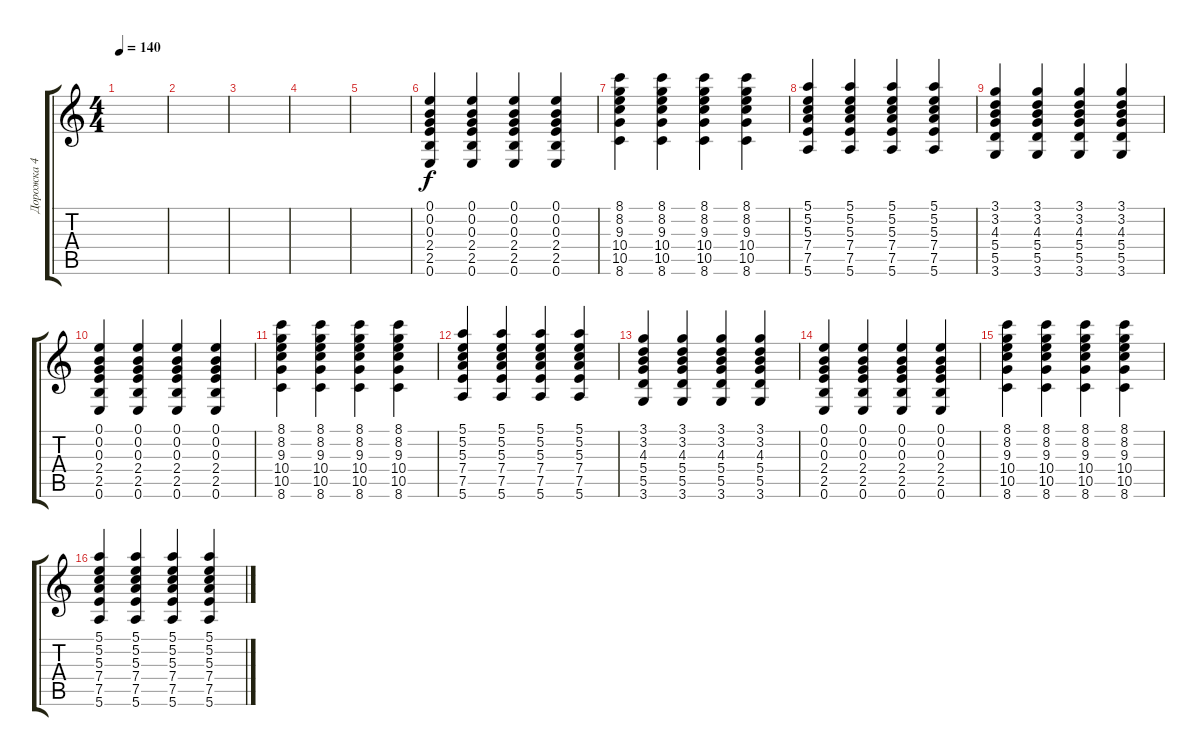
\track ("Дорожка 4" "Дорожка 4") {instrument electricguitarclean}
\staff {score tabs}
\tuning (E4 B3 G3 D3 A2 E2) {hide}
\ts (4 4)
\tempo 140
\clef g2
\ks c
|
|
|
|
|
(0.1 0.2 0.3 2.4 2.5 0.6).4 (0.1 0.2 0.3 2.4 2.5 0.6).4 (0.1 0.2 0.3 2.4 2.5 0.6).4 (0.1 0.2 0.3 2.4 2.5 0.6).4 |
(8.1 8.2 9.3 10.4 10.5 8.6).4 (8.1 8.2 9.3 10.4 10.5 8.6).4 (8.1 8.2 9.3 10.4 10.5 8.6).4 (8.1 8.2 9.3 10.4 10.5 8.6).4 |
(5.1 5.2 5.3 7.4 7.5 5.6).4 (5.1 5.2 5.3 7.4 7.5 5.6).4 (5.1 5.2 5.3 7.4 7.5 5.6).4 (5.1 5.2 5.3 7.4 7.5 5.6).4 |
(3.1 3.2 4.3 5.4 5.5 3.6).4 (3.1 3.2 4.3 5.4 5.5 3.6).4 (3.1 3.2 4.3 5.4 5.5 3.6).4 (3.1 3.2 4.3 5.4 5.5 3.6).4 |
(0.1 0.2 0.3 2.4 2.5 0.6).4 (0.1 0.2 0.3 2.4 2.5 0.6).4 (0.1 0.2 0.3 2.4 2.5 0.6).4 (0.1 0.2 0.3 2.4 2.5 0.6).4 |
(8.1 8.2 9.3 10.4 10.5 8.6).4 (8.1 8.2 9.3 10.4 10.5 8.6).4 (8.1 8.2 9.3 10.4 10.5 8.6).4 (8.1 8.2 9.3 10.4 10.5 8.6).4 |
(5.1 5.2 5.3 7.4 7.5 5.6).4 (5.1 5.2 5.3 7.4 7.5 5.6).4 (5.1 5.2 5.3 7.4 7.5 5.6).4 (5.1 5.2 5.3 7.4 7.5 5.6).4 |
(3.1 3.2 4.3 5.4 5.5 3.6).4 (3.1 3.2 4.3 5.4 5.5 3.6).4 (3.1 3.2 4.3 5.4 5.5 3.6).4 (3.1 3.2 4.3 5.4 5.5 3.6).4 |
(0.1 0.2 0.3 2.4 2.5 0.6).4 (0.1 0.2 0.3 2.4 2.5 0.6).4 (0.1 0.2 0.3 2.4 2.5 0.6).4 (0.1 0.2 0.3 2.4 2.5 0.6).4 |
(8.1 8.2 9.3 10.4 10.5 8.6).4 (8.1 8.2 9.3 10.4 10.5 8.6).4 (8.1 8.2 9.3 10.4 10.5 8.6).4 (8.1 8.2 9.3 10.4 10.5 8.6).4 |
(5.1 5.2 5.3 7.4 7.5 5.6).4 (5.1 5.2 5.3 7.4 7.5 5.6).4 (5.1 5.2 5.3 7.4 7.5 5.6).4 (5.1 5.2 5.3 7.4 7.5 5.6).4
